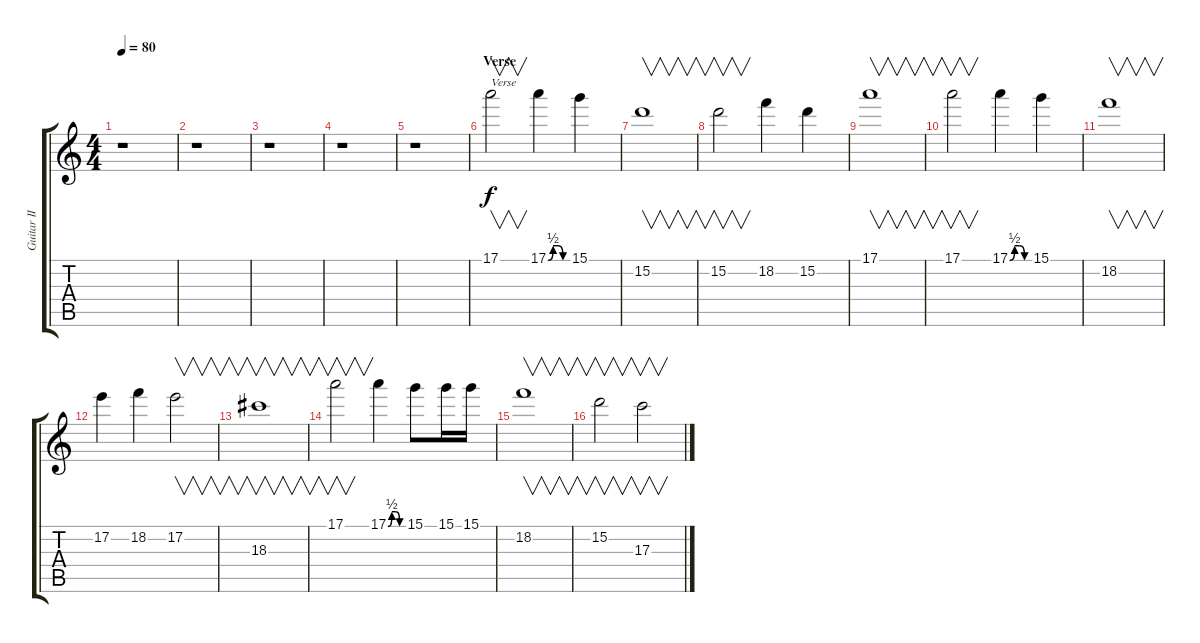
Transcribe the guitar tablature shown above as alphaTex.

\track ("Guitar II" "Guitar II") {instrument distortionguitar}
\staff {score tabs}
\tuning (E4 B3 G3 D3 A2 E2) {hide}
\ts (4 4)
\tempo 80
\clef g2
\ks c
r.1{dy f} |
r.1 |
r.1 |
r.1 |
r.1 |
\section ("" "Verse")
17.1.2{v txt "Verse"} 17.1{be (custom 0 0 15 2 30 2 45 0 60 0)}.4 15.1.4 |
15.2.1{v} |
15.2.2{v} 18.2.4 15.2.4 |
17.1.1{v} |
17.1.2{v} 17.1{be (custom 0 0 15 2 30 2 45 0 60 0)}.4 15.1.4 |
18.2.1{v} |
17.2.4 18.2.4 17.2.2{v} |
18.3.1{v} |
17.1.2{v} 17.1{be (custom 0 0 15 2 30 2 45 0 60 0)}.4 15.1.8 15.1.16 15.1.16 |
18.2.1{v} |
15.2.2{v} 17.3.2{v}
